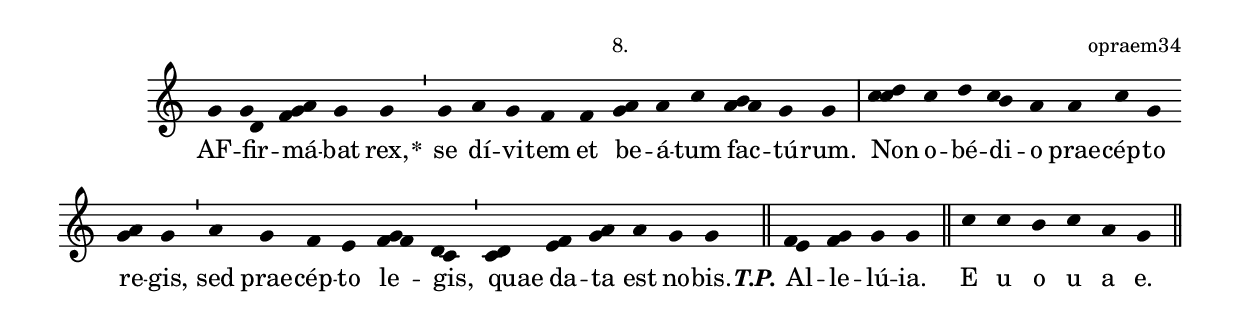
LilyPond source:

\version "2.19.32"

\include "../lib/synopsis.ily"

\score {
  \transpose c c' {
    \plainchant
    g \melisma { g d } \melisma { f g a } g \bar "" g \bar "'"
    g \bar "" a g f \bar "" f \bar "" \melisma { g a } a c' \bar "" \melisma { a b a } g g \bar "|"
    \melisma { c' c' d' } \bar "" c' d' \melisma { c' b } a \bar "" a c' g \bar "" \melisma { g a } g \bar "'"
    a \bar "" g f e \bar "" \melisma { f g f } \melisma { d c } \bar "'"
    \melisma { c d } \bar "" \melisma { e f } \melisma { g a } \bar "" a \bar "" g g \bar "||"
    \melisma { f e } \melisma { f g } g g \bar "||"
    c' \bar "" c' \bar "" b \bar "" c' \bar "" a \bar "" g \bar "||"
  }
  \addlyrics {
    AF -- fir -- má -- bat rex, \set stanza = \markup{"*"}
    se dí -- vi -- tem et be -- á -- tum fac -- tú -- rum.
    Non o -- bé -- di -- o prae -- cép -- to re -- gis,
    sed prae -- cép -- to le -- gis,
    quae da -- ta est no -- bis.
    \set stanza = \markup{\italic{T.P.}}
    Al -- le -- lú -- ia.
    E u o u a e.
  }
  \header {
    annotation = "8."
    mode = "8"
    office-part = "antiphona"
    fontes = "opraem34"
  }
}

%{
\score {
  \transpose c c' {
    \plainchant

  }
  \addlyrics {

  }
  \header {
    fontes = ""
  }
}
%}